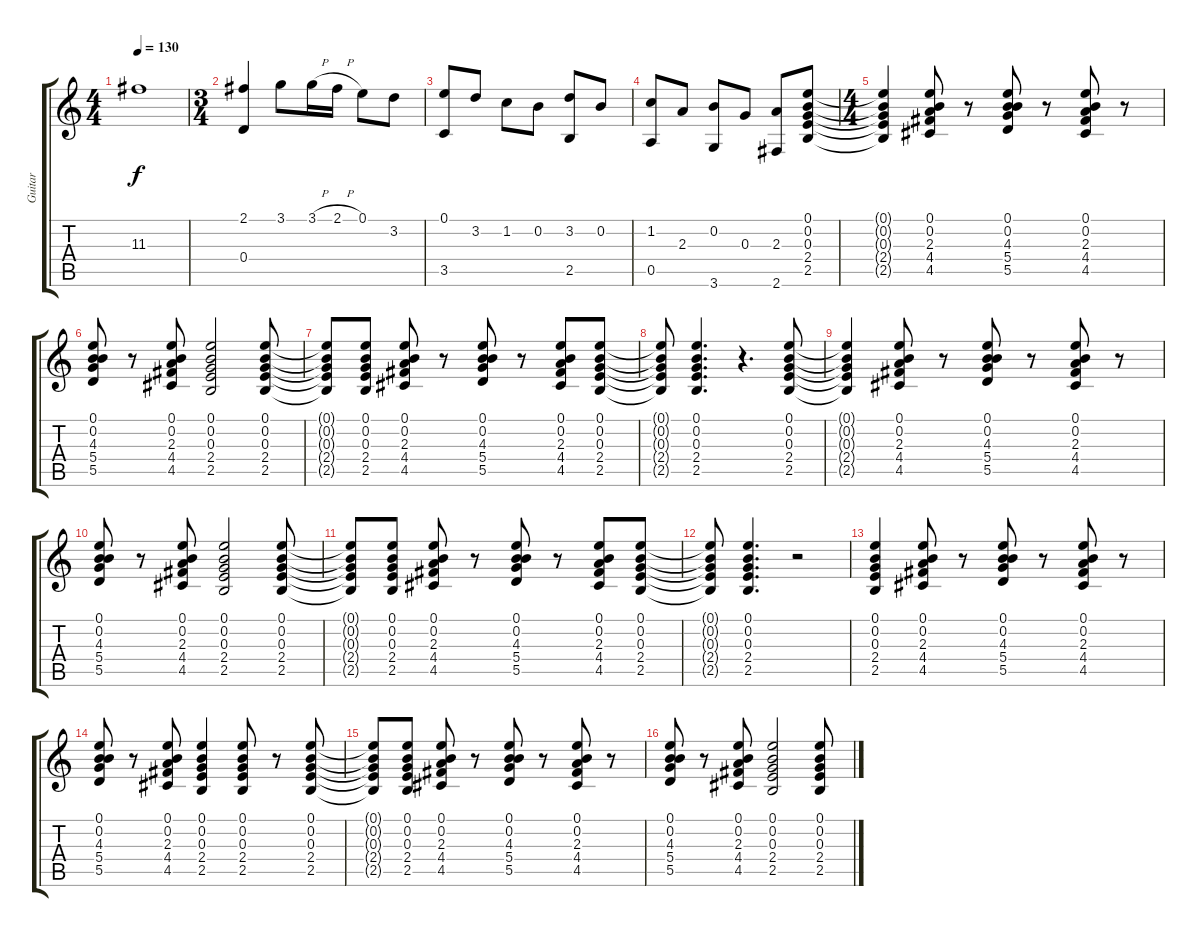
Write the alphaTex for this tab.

\track ("Guitar" "Guitar") {instrument acousticguitarsteel}
\staff {score tabs}
\tuning (E4 B3 G3 D3 A2 E2) {hide}
\ts (4 4)
\tempo 130
\clef g2
\ks c
11.3{t}.1{dy f} |
\ts (3 4)
(2.1 0.4).4 3.1.8 3.1{h}.16 2.1{h}.16 0.1.8 3.2.8 |
(0.1 3.5).8 3.2.8 1.2.8 0.2.8 (3.2 2.5).8 0.2.8 |
(1.2 0.5).8 2.3.8 (0.2 3.6).8 0.3.8 (2.3 2.6).8 (0.1 0.2 0.3 2.4 2.5).8 |
\ts (4 4)
(0.1{t} 0.2{t} 0.3{t} 2.4{t} 2.5{t}).4 (0.1 0.2 2.3 4.4 4.5).8 r.8 (0.1 0.2 4.3 5.4 5.5).8 r.8 (0.1 0.2 2.3 4.4 4.5).8 r.8 |
(0.1 0.2 4.3 5.4 5.5).8 r.8 (0.1 0.2 2.3 4.4 4.5).8 (0.1 0.2 0.3 2.4 2.5).2 (0.1 0.2 0.3 2.4 2.5).8 |
(0.1{t} 0.2{t} 0.3{t} 2.4{t} 2.5{t}).8 (0.1 0.2 0.3 2.4 2.5).8 (0.1 0.2 2.3 4.4 4.5).8 r.8 (0.1 0.2 4.3 5.4 5.5).8 r.8 (0.1 0.2 2.3 4.4 4.5).8 (0.1 0.2 0.3 2.4 2.5).8 |
(0.1{t} 0.2{t} 0.3{t} 2.4{t} 2.5{t}).8 (0.1 0.2 0.3 2.4 2.5).4{d} r.4{d} (0.1 0.2 0.3 2.4 2.5).8 |
(0.1{t} 0.2{t} 0.3{t} 2.4{t} 2.5{t}).4 (0.1 0.2 2.3 4.4 4.5).8 r.8 (0.1 0.2 4.3 5.4 5.5).8 r.8 (0.1 0.2 2.3 4.4 4.5).8 r.8 |
(0.1 0.2 4.3 5.4 5.5).8 r.8 (0.1 0.2 2.3 4.4 4.5).8 (0.1 0.2 0.3 2.4 2.5).2 (0.1 0.2 0.3 2.4 2.5).8 |
(0.1{t} 0.2{t} 0.3{t} 2.4{t} 2.5{t}).8 (0.1 0.2 0.3 2.4 2.5).8 (0.1 0.2 2.3 4.4 4.5).8 r.8 (0.1 0.2 4.3 5.4 5.5).8 r.8 (0.1 0.2 2.3 4.4 4.5).8 (0.1 0.2 0.3 2.4 2.5).8 |
(0.1{t} 0.2{t} 0.3{t} 2.4{t} 2.5{t}).8 (0.1 0.2 0.3 2.4 2.5).4{d} r.2 |
(0.1 0.2 0.3 2.4 2.5).4{balance 8} (0.1 0.2 2.3 4.4 4.5).8 r.8 (0.1 0.2 4.3 5.4 5.5).8 r.8 (0.1 0.2 2.3 4.4 4.5).8 r.8 |
(0.1 0.2 4.3 5.4 5.5).8 r.8 (0.1 0.2 2.3 4.4 4.5).8 (0.1 0.2 0.3 2.4 2.5).4 (0.1 0.2 0.3 2.4 2.5).8 r.8 (0.1 0.2 0.3 2.4 2.5).8 |
(0.1{t} 0.2{t} 0.3{t} 2.4{t} 2.5{t}).8 (0.1 0.2 0.3 2.4 2.5).8 (0.1 0.2 2.3 4.4 4.5).8 r.8 (0.1 0.2 4.3 5.4 5.5).8 r.8 (0.1 0.2 2.3 4.4 4.5).8 r.8 |
(0.1 0.2 4.3 5.4 5.5).8 r.8 (0.1 0.2 2.3 4.4 4.5).8 (0.1 0.2 0.3 2.4 2.5).2 (0.1 0.2 0.3 2.4 2.5).8
